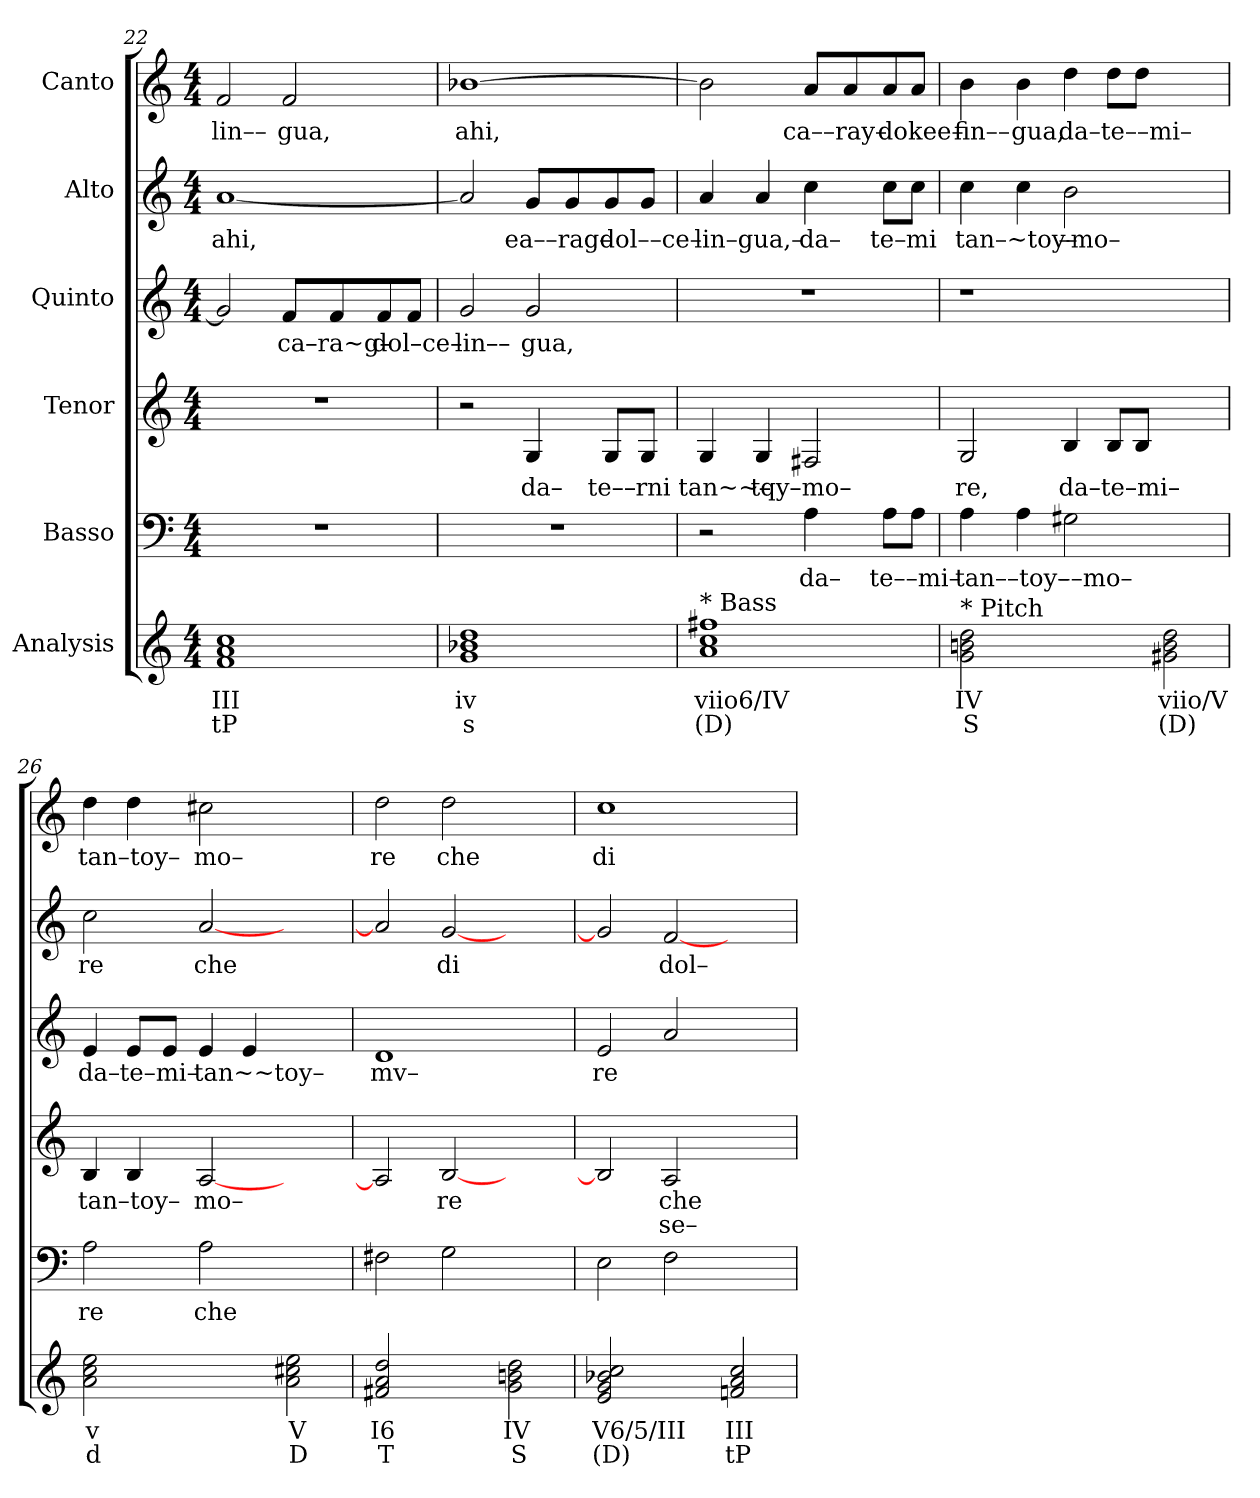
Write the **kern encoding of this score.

**kern	**text	**text	**kern	**text	**kern	**text	**text	**kern	**text	**kern	**text	**kern	**text
*part6	*part6	*part6	*part5	*part5	*part4	*part4	*part4	*part3	*part3	*part2	*part2	*part1	*part1
*staff6	*staff6	*staff6	*staff5	*staff5	*staff4	*staff4	*staff4	*staff3	*staff3	*staff2	*staff2	*staff1	*staff1
*I"Analysis	*	*	*I"Basso	*	*I"Tenor	*	*	*I"Quinto	*	*I"Alto	*	*I"Canto	*
*	*	*	*clefF4	*	*clefG2	*	*	*clefG2	*	*clefG2	*	*clefG2	*
*k[]	*	*	*k[]	*	*k[]	*	*	*k[]	*	*k[]	*	*k[]	*
*M4/4	*	*	*M4/4	*	*M4/4	*	*	*M4/4	*	*M4/4	*	*M4/4	*
=22	=22	=22	=22	=22	=22	=22	=22	=22	=22	=22	=22	=22	=22
!	!	!	!	!	!	!	!	!	!	!	!LO:LY:b	!	!
!	!	!	!	!	!	!	!	!	!	!	!	!	!LO:LY:b
1f 1a 1cc	III	tP	1r	.	1r	.	.	2g/]	.	[1a	ahi,	2f/	lin––
!	!	!	!	!	!	!	!	!	!LO:LY:b	!	!	!	!
!	!	!	!	!	!	!	!	!	!	!	!	!	!LO:LY:b
.	.	.	.	.	.	.	.	8f/L	ca–ra~g–	.	.	2f/	gua,
.	.	.	.	.	.	.	.	8f/	.	.	.	.	.
!	!	!	!	!	!	!	!	!	!LO:LY:b	!	!	!	!
.	.	.	.	.	.	.	.	8f/	dol–ce–	.	.	.	.
.	.	.	.	.	.	.	.	8f/J	.	.	.	.	.
=23	=23	=23	=23	=23	=23	=23	=23	=23	=23	=23	=23	=23	=23
!	!	!	!	!	!	!	!	!	!LO:LY:b	!	!	!	!
!	!	!	!	!	!	!	!	!	!	!	!	!	!LO:LY:b
1g 1b-X 1dd	iv	s	1r	.	2r	.	.	2g/	lin––	2a/]	.	[1b-X	ahi,
!	!	!	!	!	!	!LO:LY:b	!	!	!	!	!	!	!
!	!	!	!	!	!	!	!	!	!LO:LY:b	!	!	!	!
!	!	!	!	!	!	!	!	!	!	!	!LO:LY:b	!	!
.	.	.	.	.	4G/	da–	.	2g/	gua,	8g/L	ea––rag–	.	.
.	.	.	.	.	.	.	.	.	.	8g/	.	.	.
!	!	!	!	!	!	!LO:LY:b	!	!	!	!	!	!	!
!	!	!	!	!	!	!	!	!	!	!	!LO:LY:b	!	!
.	.	.	.	.	8G/L	te––	.	.	.	8g/	dol––ce–	.	.
!	!	!	!	!	!	!LO:LY:b	!	!	!	!	!	!	!
.	.	.	.	.	8G/J	rni	.	.	.	8g/J	.	.	.
=24	=24	=24	=24	=24	=24	=24	=24	=24	=24	=24	=24	=24	=24
!	!	!	!	!	!	!LO:LY:b	!	!	!	!	!	!	!
!LO:TX:a:t=* Bass	!	!	!	!	!	!	!	!	!	!	!	!	!
!	!	!	!	!	!	!	!	!	!	!	!LO:LY:b	!	!
1a 1cc 1ff#X	viio6/IV	(D)	2r	.	4G/	tan~~–	.	1r	.	4a/	lin–gua,–	2b-\]	.
!	!	!	!	!	!	!LO:LY:b	!	!	!	!	!	!	!
.	.	.	.	.	4G/	tqy–mo–	.	.	.	4a/	.	.	.
!	!	!	!	!LO:LY:b	!	!	!	!	!	!	!	!	!
!	!	!	!	!	!	!	!	!	!	!	!LO:LY:b	!	!
!	!	!	!	!	!	!	!	!	!	!	!	!	!LO:LY:b
.	.	.	4A\	da–	2F#X/	.	.	.	.	4cc\	da–	8a/L	ca––ray–
.	.	.	.	.	.	.	.	.	.	.	.	8a/	.
!	!	!	!	!LO:LY:b	!	!	!	!	!	!	!	!	!
!	!	!	!	!	!	!	!	!	!	!	!LO:LY:b	!	!
!	!	!	!	!	!	!	!	!	!	!	!	!	!LO:LY:b
.	.	.	8A\L	te––mi–	.	.	.	.	.	8cc\L	te–	8a/	dokee–
!	!	!	!	!	!	!	!	!	!	!	!LO:LY:b	!	!
.	.	.	8A\J	.	.	.	.	.	.	8cc\J	mi	8a/J	.
=25	=25	=25	=25	=25	=25	=25	=25	=25	=25	=25	=25	=25	=25
!	!	!	!	!LO:LY:b	!	!	!	!	!	!	!	!	!
!	!	!	!	!	!	!LO:LY:b	!	!	!	!	!	!	!
!	!	!	!	!	!	!	!	!	!	!	!LO:LY:b	!	!
!LO:TX:a:t=* Pitch	!	!	!	!	!	!	!	!	!	!	!	!	!
!	!	!	!	!	!	!	!	!	!	!	!	!	!LO:LY:b
2g 2bn 2dd	IV	S	4A\	tan––toy–	2G/	re,	.	1r	.	4cc\	tan–~toy–	4b\	fin––
!	!	!	!	!	!	!	!	!	!	!	!	!	!LO:LY:b
.	.	.	4A\	.	.	.	.	.	.	4cc\	.	4b\	gua,
!	!	!	!	!LO:LY:b	!	!	!	!	!	!	!	!	!
!	!	!	!	!	!	!LO:LY:b	!	!	!	!	!	!	!
!	!	!	!	!	!	!	!	!	!	!	!LO:LY:b	!	!
!	!	!	!	!	!	!	!	!	!	!	!	!	!LO:LY:b
2ryy	.	.	2G#X\	––mo–	4B/	da–te–mi–	.	.	.	2b\	–mo–	4dd\	da–te––mi–
.	.	.	.	.	8B/L	.	.	.	.	.	.	8dd\L	.
.	.	.	.	.	8B/J	.	.	.	.	.	.	8dd\J	.
2g#X 2b 2dd	viio/V	(D)	2ryy	.	2ryy	.	.	2ryy	.	2ryy	.	2ryy	.
=26	=26	=26	=26	=26	=26	=26	=26	=26	=26	=26	=26	=26	=26
!	!	!	!	!LO:LY:b	!	!	!	!	!	!	!	!	!
!	!	!	!	!	!	!LO:LY:b	!	!	!	!	!	!	!
!	!	!	!	!	!	!	!	!	!LO:LY:b	!	!	!	!
!	!	!	!	!	!	!	!	!	!	!	!LO:LY:b	!	!
!	!	!	!	!	!	!	!	!	!	!	!	!	!LO:LY:b
2a 2cc 2ee	v	d	2A\	re	4B/	tan–toy–	.	4e/	da–	2cc\	re	4dd\	tan–toy–
!	!	!	!	!	!	!	!	!	!LO:LY:b	!	!	!	!
.	.	.	.	.	4B/	.	.	8e/L	te–mi–	.	.	4dd\	.
.	.	.	.	.	.	.	.	8e/J	.	.	.	.	.
!	!	!	!	!LO:LY:b	!	!	!	!	!	!	!	!	!
!	!	!	!	!	!	!LO:LY:b	!	!	!	!	!	!	!
!	!	!	!	!	!	!	!	!	!LO:LY:b	!	!	!	!
!	!	!	!	!	!	!	!	!	!	!	!LO:LY:b	!	!
!	!	!	!	!	!	!	!	!	!	!	!	!	!LO:LY:b
2ryy	.	.	2A\	che	[2A/	mo–	.	4e/	tan~~toy–	[2a/	che	2cc#X\	mo–
.	.	.	.	.	.	.	.	4e/	.	.	.	.	.
2a 2cc#X 2ee	V	D	2ryy	.	2ryy	.	.	2ryy	.	2ryy	.	2ryy	.
=27	=27	=27	=27	=27	=27	=27	=27	=27	=27	=27	=27	=27	=27
!	!	!	!	!	!	!	!	!	!LO:LY:b	!	!	!	!
!	!	!	!	!	!	!	!	!	!	!	!	!	!LO:LY:b
2f#X 2a 2dd	I6	T	2F#X\	.	2A/]	.	.	1d	mv–	2a/]	.	2dd\	re
!	!	!	!	!	!	!LO:LY:b	!	!	!	!	!	!	!
!	!	!	!	!	!	!	!	!	!	!	!LO:LY:b	!	!
!	!	!	!	!	!	!	!	!	!	!	!	!	!LO:LY:b
2ryy	.	.	2G\	.	[2B/	re	.	.	.	[2g/	di	2dd\	che
2g 2bn 2dd	IV	S	2ryy	.	2ryy	.	.	2ryy	.	2ryy	.	2ryy	.
=28	=28	=28	=28	=28	=28	=28	=28	=28	=28	=28	=28	=28	=28
!	!	!	!	!	!	!	!	!	!LO:LY:b	!	!	!	!
!	!	!	!	!	!	!	!	!	!	!	!	!	!LO:LY:b
2e 2g 2b-X 2cc	V6/5/III	(D)	2E\	.	2B/]	.	.	2e/	re	2g/]	.	1cc	di
!	!	!	!	!	!	!LO:LY:b	!LO:LY:b	!	!	!	!	!	!
!	!	!	!	!	!	!	!	!	!	!	!LO:LY:b	!	!
2ryy	.	.	2F\	.	2A/	che	se–	2a/	.	[2f/	dol–	.	.
2fn 2a 2cc	III	tP	2ryy	.	2ryy	.	.	2ryy	.	2ryy	.	2ryy	.
=	=	=	=	=	=	=	=	=	=	=	=	=	=
*-	*-	*-	*-	*-	*-	*-	*-	*-	*-	*-	*-	*-	*-
